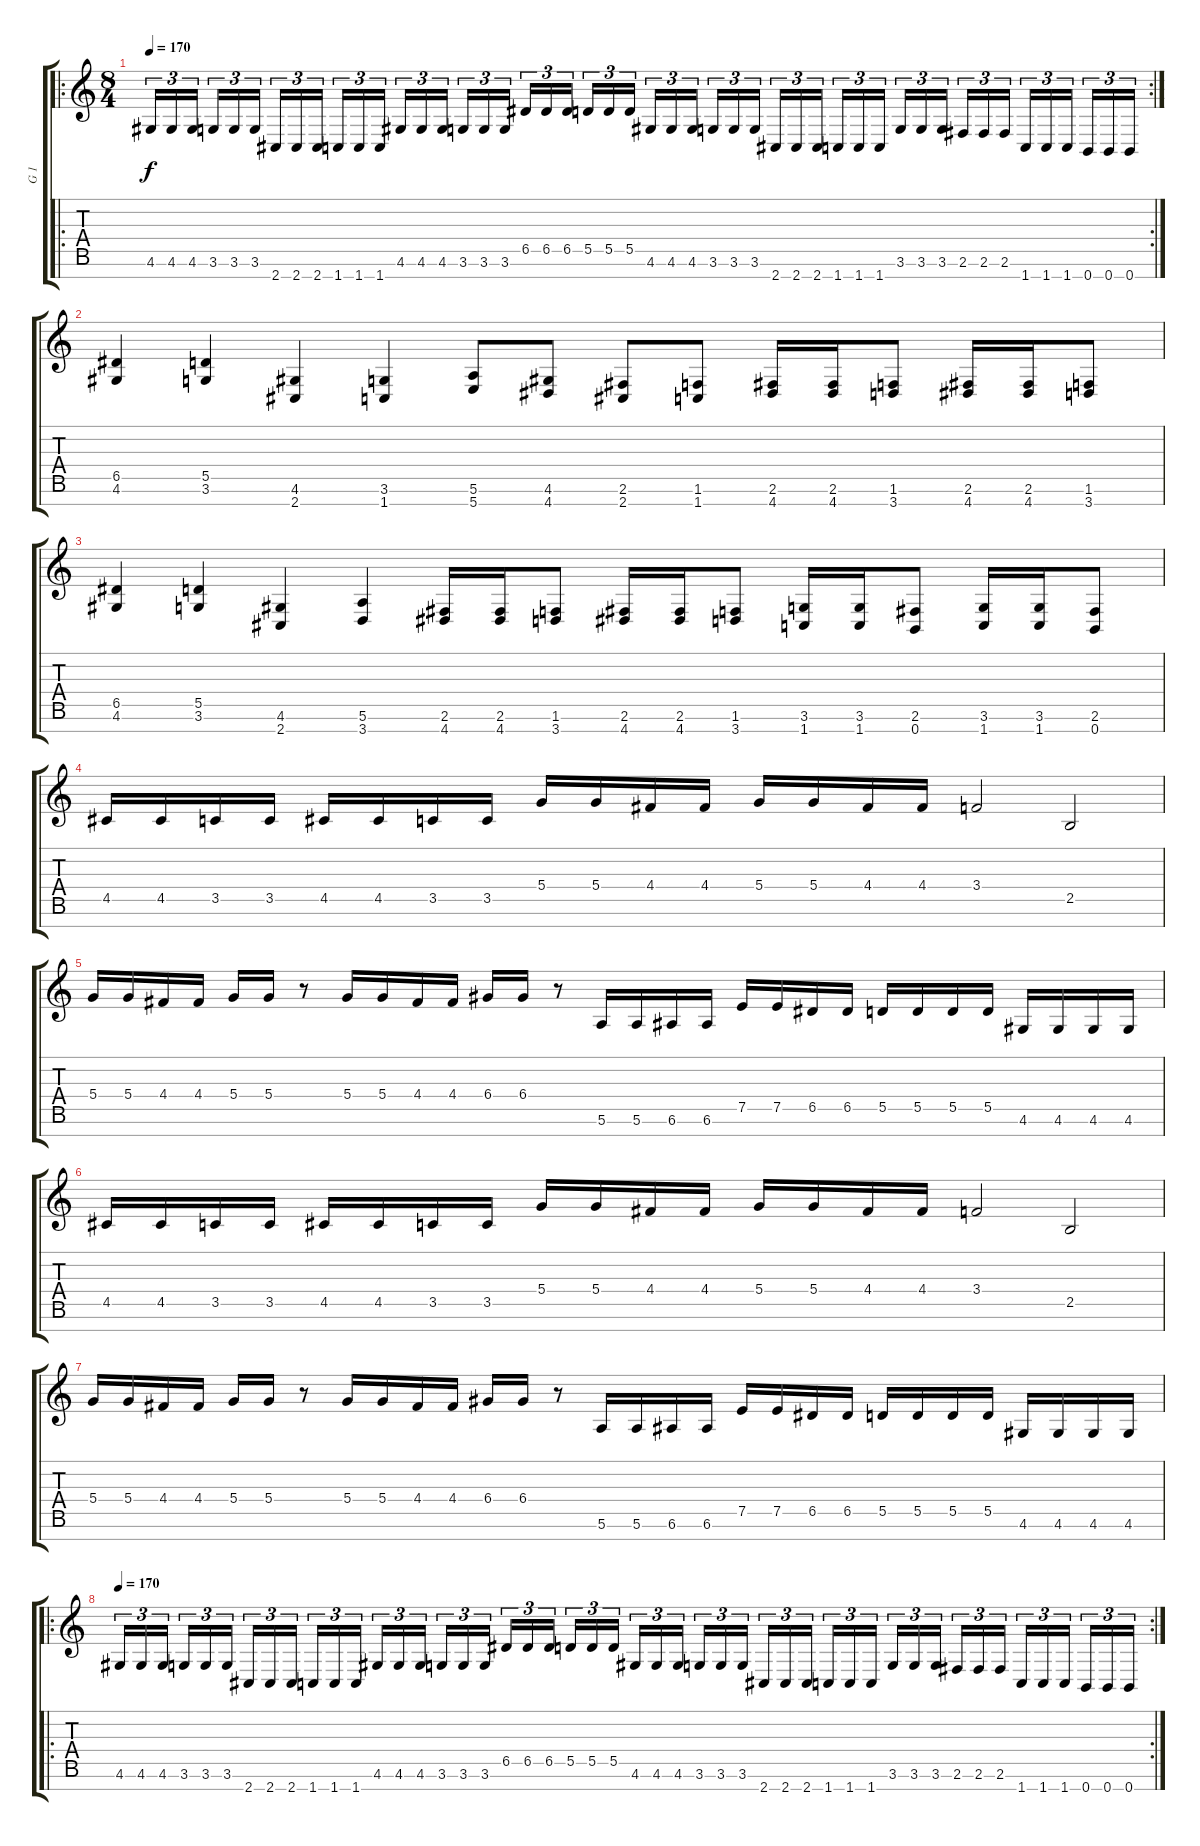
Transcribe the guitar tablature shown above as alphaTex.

\track ("G 1" "G 1") {instrument distortionguitar}
\staff {score tabs}
\tuning (E4 B3 G3 D3 A2 E2 B1) {hide}
\ro
\rc 2
\ts (8 4)
\tempo 170
\clef g2
\ks c
4.6.16{tu (3 2) dy f} 4.6.16{tu (3 2)} 4.6.16{tu (3 2) beam splitsecondary} 3.6.16{tu (3 2)} 3.6.16{tu (3 2)} 3.6.16{tu (3 2)} 2.7.16{tu (3 2)} 2.7.16{tu (3 2)} 2.7.16{tu (3 2) beam splitsecondary} 1.7.16{tu (3 2)} 1.7.16{tu (3 2)} 1.7.16{tu (3 2)} 4.6.16{tu (3 2)} 4.6.16{tu (3 2)} 4.6.16{tu (3 2) beam splitsecondary} 3.6.16{tu (3 2)} 3.6.16{tu (3 2)} 3.6.16{tu (3 2)} 6.5.16{tu (3 2)} 6.5.16{tu (3 2)} 6.5.16{tu (3 2) beam splitsecondary} 5.5.16{tu (3 2)} 5.5.16{tu (3 2)} 5.5.16{tu (3 2)} 4.6.16{tu (3 2)} 4.6.16{tu (3 2)} 4.6.16{tu (3 2) beam splitsecondary} 3.6.16{tu (3 2)} 3.6.16{tu (3 2)} 3.6.16{tu (3 2)} 2.7.16{tu (3 2)} 2.7.16{tu (3 2)} 2.7.16{tu (3 2) beam splitsecondary} 1.7.16{tu (3 2)} 1.7.16{tu (3 2)} 1.7.16{tu (3 2)} 3.6.16{tu (3 2)} 3.6.16{tu (3 2)} 3.6.16{tu (3 2) beam splitsecondary} 2.6.16{tu (3 2)} 2.6.16{tu (3 2)} 2.6.16{tu (3 2)} 1.7.16{tu (3 2)} 1.7.16{tu (3 2)} 1.7.16{tu (3 2) beam splitsecondary} 0.7.16{tu (3 2)} 0.7.16{tu (3 2)} 0.7.16{tu (3 2)} |
(6.5 4.6).4 (5.5 3.6).4 (4.6 2.7).4 (3.6 1.7).4 (5.6 5.7).8 (4.6 4.7).8 (2.6 2.7).8 (1.6 1.7).8 (2.6 4.7).16 (2.6 4.7).16 (1.6 3.7).8 (2.6 4.7).16 (2.6 4.7).16 (1.6 3.7).8 |
(6.5 4.6).4 (5.5 3.6).4 (4.6 2.7).4 (5.6 3.7).4 (2.6 4.7).16 (2.6 4.7).16 (1.6 3.7).8 (2.6 4.7).16 (2.6 4.7).16 (1.6 3.7).8 (3.6 1.7).16 (3.6 1.7).16 (2.6 0.7).8 (3.6 1.7).16 (3.6 1.7).16 (2.6 0.7).8 |
4.5.16 4.5.16 3.5.16 3.5.16 4.5.16 4.5.16 3.5.16 3.5.16 5.4.16 5.4.16 4.4.16 4.4.16 5.4.16 5.4.16 4.4.16 4.4.16 3.4.2 2.5.2 |
5.4.16 5.4.16 4.4.16 4.4.16 5.4.16 5.4.16 r.8 5.4.16 5.4.16 4.4.16 4.4.16 6.4.16 6.4.16 r.8 5.6.16 5.6.16 6.6.16 6.6.16 7.5.16 7.5.16 6.5.16 6.5.16 5.5.16 5.5.16 5.5.16 5.5.16 4.6.16 4.6.16 4.6.16 4.6.16 |
4.5.16 4.5.16 3.5.16 3.5.16 4.5.16 4.5.16 3.5.16 3.5.16 5.4.16 5.4.16 4.4.16 4.4.16 5.4.16 5.4.16 4.4.16 4.4.16 3.4.2 2.5.2 |
5.4.16 5.4.16 4.4.16 4.4.16 5.4.16 5.4.16 r.8 5.4.16 5.4.16 4.4.16 4.4.16 6.4.16 6.4.16 r.8 5.6.16 5.6.16 6.6.16 6.6.16 7.5.16 7.5.16 6.5.16 6.5.16 5.5.16 5.5.16 5.5.16 5.5.16 4.6.16 4.6.16 4.6.16 4.6.16 |
\ro
\rc 2
\tempo 170
4.6.16{tu (3 2)} 4.6.16{tu (3 2)} 4.6.16{tu (3 2) beam splitsecondary} 3.6.16{tu (3 2)} 3.6.16{tu (3 2)} 3.6.16{tu (3 2)} 2.7.16{tu (3 2)} 2.7.16{tu (3 2)} 2.7.16{tu (3 2) beam splitsecondary} 1.7.16{tu (3 2)} 1.7.16{tu (3 2)} 1.7.16{tu (3 2)} 4.6.16{tu (3 2)} 4.6.16{tu (3 2)} 4.6.16{tu (3 2) beam splitsecondary} 3.6.16{tu (3 2)} 3.6.16{tu (3 2)} 3.6.16{tu (3 2)} 6.5.16{tu (3 2)} 6.5.16{tu (3 2)} 6.5.16{tu (3 2) beam splitsecondary} 5.5.16{tu (3 2)} 5.5.16{tu (3 2)} 5.5.16{tu (3 2)} 4.6.16{tu (3 2)} 4.6.16{tu (3 2)} 4.6.16{tu (3 2) beam splitsecondary} 3.6.16{tu (3 2)} 3.6.16{tu (3 2)} 3.6.16{tu (3 2)} 2.7.16{tu (3 2)} 2.7.16{tu (3 2)} 2.7.16{tu (3 2) beam splitsecondary} 1.7.16{tu (3 2)} 1.7.16{tu (3 2)} 1.7.16{tu (3 2)} 3.6.16{tu (3 2)} 3.6.16{tu (3 2)} 3.6.16{tu (3 2) beam splitsecondary} 2.6.16{tu (3 2)} 2.6.16{tu (3 2)} 2.6.16{tu (3 2)} 1.7.16{tu (3 2)} 1.7.16{tu (3 2)} 1.7.16{tu (3 2) beam splitsecondary} 0.7.16{tu (3 2)} 0.7.16{tu (3 2)} 0.7.16{tu (3 2)}
